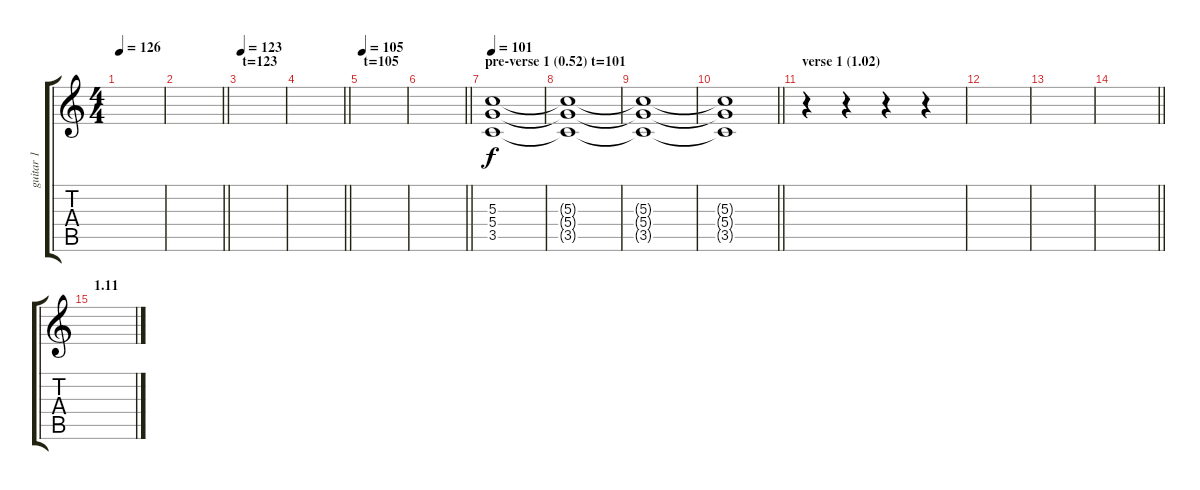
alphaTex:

\track ("guitar 1" "guitar 1") {instrument distortionguitar}
\staff {score tabs}
\tuning (E4 B3 G3 D3 A2 E2) {hide}
\ts (4 4)
\tempo 126
\clef g2
\ks c
|
\barLineRight lightlight
|
\section ("" "t=123")
\tempo 123
|
\barLineRight lightlight
|
\section ("" "t=105")
\tempo 105
|
\barLineRight lightlight
|
\section ("" "pre-verse 1 (0.52) t=101")
\tempo 101
(5.3 5.4 3.5).1 |
(5.3{t} 5.4{t} 3.5{t}).1{volume 0} |
(5.3{t} 5.4{t} 3.5{t}).1 |
\barLineRight lightlight
(5.3{t} 5.4{t} 3.5{t}).1 |
\section ("" "verse 1 (1.02)")
r.4{volume 14} r.4 r.4 r.4 |
|
|
\barLineRight lightlight
|
\section ("" "1.11")
